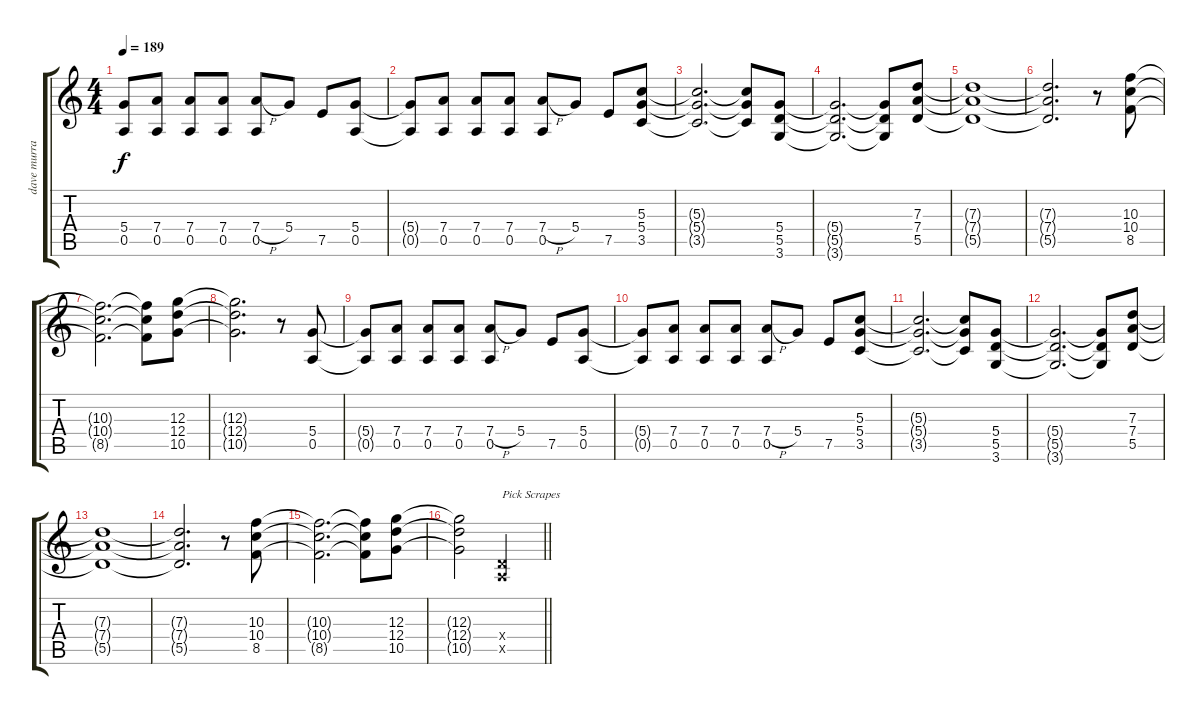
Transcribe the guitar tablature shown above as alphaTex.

\track ("dave murray" "dave murra") {instrument overdrivenguitar}
\staff {score tabs}
\tuning (E4 B3 G3 D3 A2 E2) {hide}
\ts (4 4)
\tempo 189
\clef g2
\ks c
(5.4{t} 0.5{t}).8{dy f} (7.4 0.5).8 (7.4 0.5).8 (7.4 0.5).8 (7.4{h} 0.5).8 5.4.8 7.5.8 (5.4 0.5).8 |
(5.4{t} 0.5{t}).8 (7.4 0.5).8 (7.4 0.5).8 (7.4 0.5).8 (7.4{h} 0.5).8 5.4.8 7.5.8 (5.3 5.4 3.5).8 |
(5.3{t} 5.4{t} 3.5{t}).2{d} (5.3{t} 5.4{t} 3.5{t}).8 (5.4 5.5 3.6).8 |
(5.4{t} 5.5{t} 3.6{t}).2{d} (5.4{t} 5.5{t} 3.6{t}).8 (7.3 7.4 5.5).8 |
(7.3{t} 7.4{t} 5.5{t}).1 |
(7.3{t} 7.4{t} 5.5{t}).2{d} r.8 (10.3 10.4 8.5).8 |
(10.3{t} 10.4{t} 8.5{t}).2{d} (10.3{t} 10.4{t} 8.5{t}).8 (12.3 12.4 10.5).8 |
(12.3{t} 12.4{t} 10.5{t}).2{d} r.8 (5.4 0.5).8 |
(5.4{t} 0.5{t}).8 (7.4 0.5).8 (7.4 0.5).8 (7.4 0.5).8 (7.4{h} 0.5).8 5.4.8 7.5.8 (5.4 0.5).8 |
(5.4{t} 0.5{t}).8 (7.4 0.5).8 (7.4 0.5).8 (7.4 0.5).8 (7.4{h} 0.5).8 5.4.8 7.5.8 (5.3 5.4 3.5).8 |
(5.3{t} 5.4{t} 3.5{t}).2{d} (5.3{t} 5.4{t} 3.5{t}).8 (5.4 5.5 3.6).8 |
(5.4{t} 5.5{t} 3.6{t}).2{d} (5.4{t} 5.5{t} 3.6{t}).8 (7.3 7.4 5.5).8 |
(7.3{t} 7.4{t} 5.5{t}).1 |
(7.3{t} 7.4{t} 5.5{t}).2{d} r.8 (10.3 10.4 8.5).8 |
(10.3{t} 10.4{t} 8.5{t}).2{d} (10.3{t} 10.4{t} 8.5{t}).8 (12.3 12.4 10.5).8 |
\barLineRight lightlight
(12.3{t} 12.4{t} 10.5{t}).2 (0.4{x} 0.5{x}).2{txt "Pick Scrapes"}
